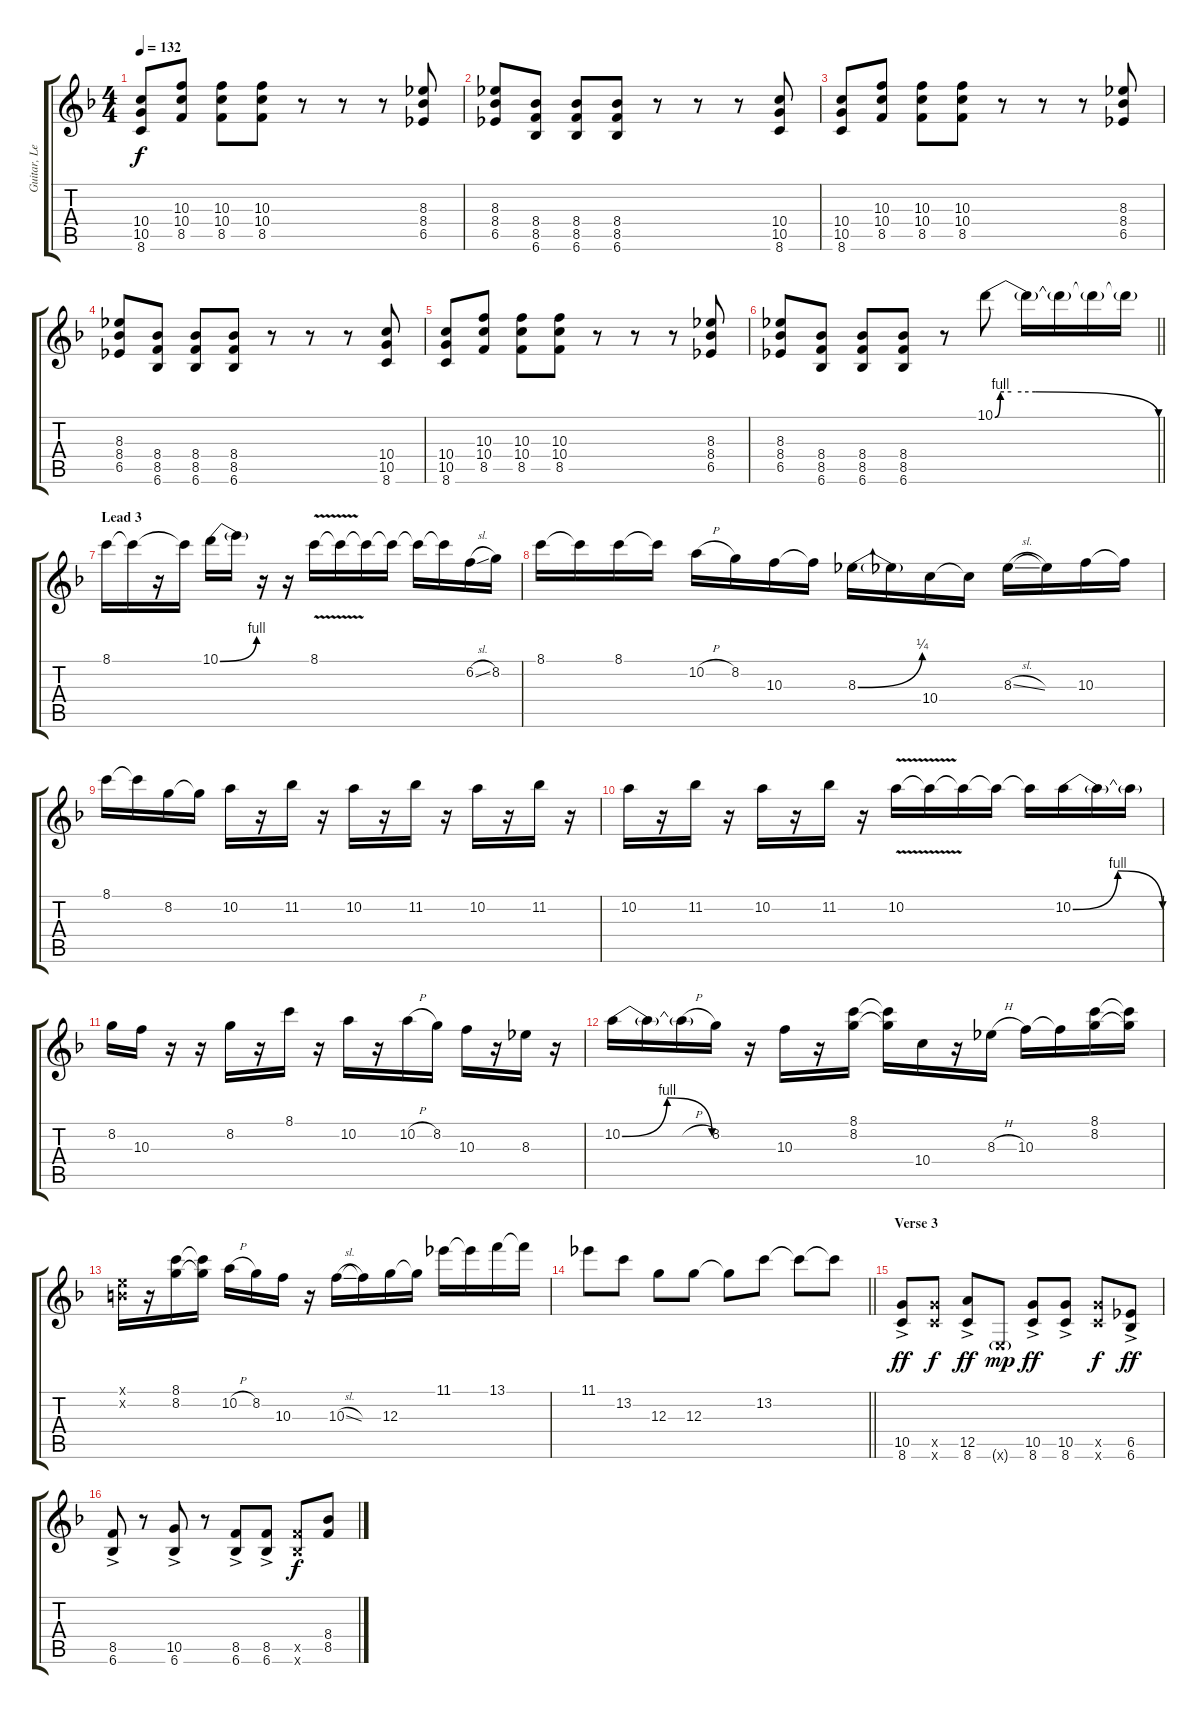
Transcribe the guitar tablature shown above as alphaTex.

\track ("Guitar, Lead" "Guitar, Le") {instrument distortionguitar}
\staff {score tabs}
\tuning (E4 B3 G3 D3 A2 E2) {hide}
\ts (4 4)
\tempo 132
\clef g2
\ks f
(10.4 10.5 8.6).8{dy f} (10.3 10.4 8.5).8 (10.3 10.4 8.5).8 (10.3 10.4 8.5).8 r.8 r.8 r.8 (8.3 8.4 6.5).8 |
(8.3 8.4 6.5).8 (8.4 8.5 6.6).8 (8.4 8.5 6.6).8 (8.4 8.5 6.6).8 r.8 r.8 r.8 (10.4 10.5 8.6).8 |
(10.4 10.5 8.6).8 (10.3 10.4 8.5).8 (10.3 10.4 8.5).8 (10.3 10.4 8.5).8 r.8 r.8 r.8 (8.3 8.4 6.5).8 |
(8.3 8.4 6.5).8 (8.4 8.5 6.6).8 (8.4 8.5 6.6).8 (8.4 8.5 6.6).8 r.8 r.8 r.8 (10.4 10.5 8.6).8 |
(10.4 10.5 8.6).8 (10.3 10.4 8.5).8 (10.3 10.4 8.5).8 (10.3 10.4 8.5).8 r.8 r.8 r.8 (8.3 8.4 6.5).8 |
\barLineRight lightlight
(8.3 8.4 6.5).8 (8.4 8.5 6.6).8 (8.4 8.5 6.6).8 (8.4 8.5 6.6).8 r.8 10.1{be (custom 0 0 2 4 6 4 15 4 60 0)}.8 10.1{t}.16 10.1{t}.16 10.1{t}.16 10.1{t}.16 |
\section ("" "Lead 3")
8.1.16 8.1{t}.16 r.16 8.1{t}.16 10.1{be (bend 0 0 60 4)}.16 10.1{t}.16 r.16 r.16 8.1{v}.16 8.1{t}.16 8.1{t}.16 8.1{t}.16 8.1{t}.16 8.1{t}.16 6.2{sl}.16 8.2.16 |
8.1.16 8.1{t}.16 8.1.16 8.1{t}.16 10.2{h}.16 8.2.16 10.3.16 10.3{t}.16 8.3{be (bend 0 0 60 1)}.16 8.3{t}.16 10.4.16 10.4{t}.16 8.3{sl}.16 8.3{t}.16 10.3.16 10.3{t}.16 |
8.1.16 8.1{t}.16 8.2.16 8.2{t}.16 10.2.16 r.16 11.2.16 r.16 10.2.16 r.16 11.2.16 r.16 10.2.16 r.16 11.2.16 r.16 |
10.2.16 r.16 11.2.16 r.16 10.2.16 r.16 11.2.16 r.16 10.2{v}.16 10.2{t}.16 10.2{t}.16 10.2{t}.16 10.2{t}.16 10.2{be (bendrelease 0 0 15 4 30 4 60 0)}.16 10.2{t}.16 10.2{t}.16 |
8.2.16 10.3.16 r.16 r.16 8.2.16 r.16 8.1.16 r.16 10.2.16 r.16 10.2{h}.16 8.2.16 10.3.16 r.16 8.3.16 r.16 |
10.2{be (bendrelease 0 0 15 4 15 4 60 0)}.16 10.2{t}.16 10.2{h t}.16 8.2.16 r.16 10.3.16 r.16 (8.1 8.2).16 (8.1{t} 8.2{t}).16 10.4.16 r.16 8.3{h}.16 10.3.16 10.3{t}.16 (8.1 8.2).16 (8.1{t} 8.2{t}).16 |
(0.1{x} 0.2{x}).16 r.16 (8.1 8.2).16 (8.1{t} 8.2{t}).16 10.2{h}.16 8.2.16 10.3.16 r.16 10.3{sl}.16 10.3{t}.16 12.3.16 12.3{t}.16 11.1.16 11.1{t}.16 13.1.16 13.1{t}.16 |
\barLineRight lightlight
11.1.8 13.2.8 12.3.8 12.3.8 12.3{t}.8 13.2.8 13.2{t}.8 13.2{t}.8 |
\section ("" "Verse 3")
(10.5{ac} 8.6{ac}).8{dy ff} (10.5{x} 8.6{x}).8{dy f} (12.5{ac} 8.6{ac}).8{dy ff} 0.6{g x}.8{dy mp} (10.5{ac} 8.6{ac}).8{dy ff} (10.5{ac} 8.6{ac}).8 (10.5{x} 8.6{x}).8{dy f} (6.5{ac} 6.6{ac}).8{dy ff} |
(8.5{ac} 6.6{ac}).8 r.8 (10.5{ac} 6.6{ac}).8 r.8 (8.5{ac} 6.6{ac}).8 (8.5{ac} 6.6{ac}).8 (8.5{x} 6.6{x}).8{dy f} (8.4 8.5).8
